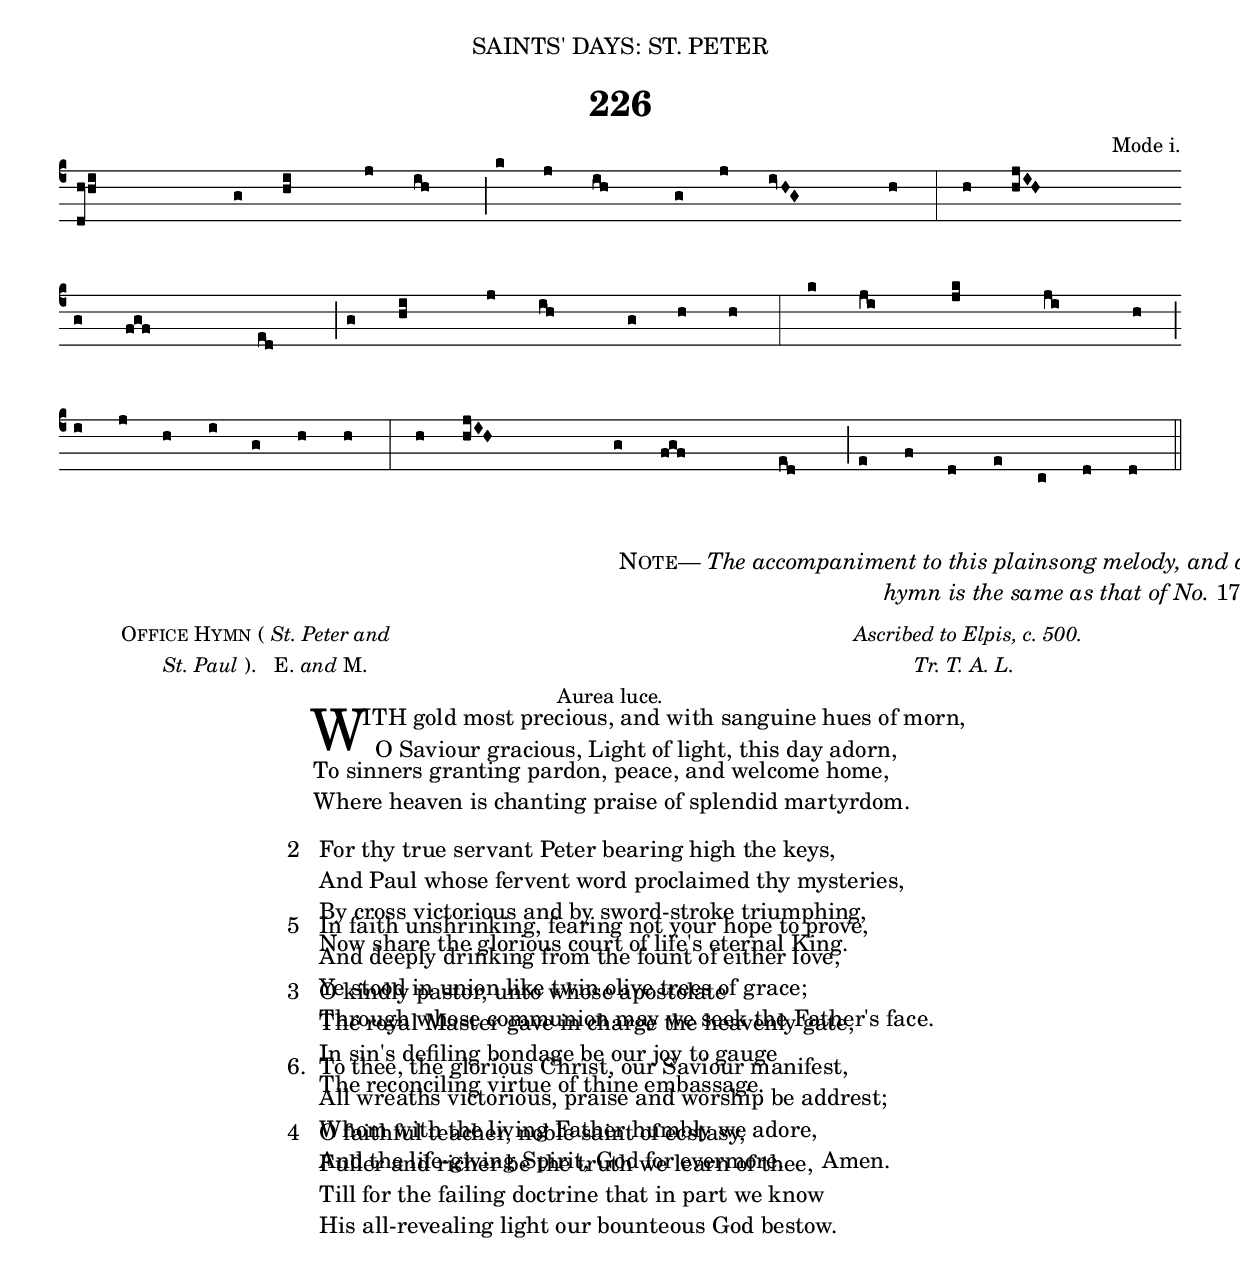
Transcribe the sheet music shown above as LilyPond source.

%%% 354.png
%%% Hymn 226 With gold most precious, and with sanguine hues of morn
%%% Version 1


\version "2.10"

\include "gregorian-init.ly"

\header {
  dedication = \markup {  \center-align { "SAINTS' DAYS: ST. PETER"
	\hspace #0.1 }}	
	
		
  title = "226"
  
  arranger = \markup { \small { "Mode i." }}
  
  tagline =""
}


%%%%%%%%%%%%%%%%%%%%%%%%%%%% Macros

%% macro settings for stemless long note which is 2x duration of regular white note    
ln = {\once \override NoteHead #'duration-log = #0 
           \once \override Stem #'stencil = ##f
           \once \override NoteColumn #'force-hshift = #0.4 }
	   
%%% Plainsong half-bar.  Prints a bar glyph on a plainsong staff slightly shorter than a full height bar.
%%% Corresponds to a half-height bar on a normal SATB staff
%%% This macro works by replacing the glyph used by the \bar "|" function.	
	
phalfbar = {\once \override Staff.BarLine #'stencil = #ly:text-interface::print 
            \once \override Staff.BarLine #'text = \markup  {  \hspace #-0.6 \filled-box #'(0 . 0.15) #'(-1.8 . 1.8 ) #0
            }          
        \bar "||"} 

%%%%%%%%%%%%%%%%%%%%%%%% End of Macro definitions

%%% plainsong voice

plainsong = {  \relative c { 
	\clef "vaticana-do3"
	\set fontSize = #3
        \key c \major 
	\set Staff.midiInstrument = "church organ"


  \[ d8 \pes a' a \pes b \] g \[ a \pes b \] c \[ b \flexa a \] \phalfbar d c \[b \flexa a \] g c \[ \virga b \inclinatum a \inclinatum g \] a \bar "|" a \[ a \pes c \inclinatum b \inclinatum a \]  \bar "" \break
  
  g \[ f g f \] \[ e \flexa d \] \phalfbar g \[ a \pes b \] c \[ b \flexa a \] g a a \bar "|" d \[ c \flexa b \] \[ c \pes d \] \[ c \flexa b \] a \phalfbar \break
	
  b c a b g a a \bar "|" a \[ a \pes c \inclinatum b \inclinatum a \] g \[ f g f \] \[e \flexa d \] \phalfbar e f d e c d d \bar "||"
  
}}


global = {
  \key c \major 
  \set Staff.midiInstrument = "church organ"
}


#(ly:set-option 'point-and-click #f)

\book {

\paper {
 #(set-paper-size "a4")
%% annotate-spacing = ##t
 print-page-number = ##f
 ragged-last-bottom = ##t
 ragged-bottom = ##t
}

\score {	

  \new VaticanaStaff {\plainsong }

\layout {
	
  ragged-right = ##f
  ragged-last = ##f
  \context { \Score timing = ##f }
  \context { \Score \override TimeSignature #'transparent = ##t }
  \context { \Score \remove "Mark_engraver" }
  \context { \Staff \consists "Mark_engraver" }
  
  \context { \VaticanaStaff
           % *** Increases distance between lines of staff  
           \override StaffSymbol #'staff-space = #1.6            
           % *** Changes staff to black instead of default red
           \revert StaffSymbol #'color
           % *** Makes clef bigger       
           \override Clef #'font-size = #3
           % *** Would make ledger lines black, if there were any
           \revert LedgerLineSpanner #'color
           % *** Makes terminal barline visible 
           \override BarLine #'transparent = ##f 
  	   % *** Remove custos
	   \remove Custos_engraver
	   % needed for certain tweaks
	   \consists "Mark_engraver"
           }
     }
} %%% score bracket 


%%% A separate score block to generate the midi 


\score {	
	\new Staff = "midistaff" { \plainsong }

\midi { 
  \context { \Score tempoWholesPerMinute = #(ly:make-moment 80 8) }
       } 
}


%%% Hymn Note markup

\markup { \hspace #54 \center-align { \line { \smallCaps "Note" \hspace #-1.2 ".—" \italic "The accompaniment to this plainsong melody, and also the modern tune to this" }
                          \line { \italic "hymn is the same as that of No." "174." }}}

%%% Lyric titles and attributions

\markup { "           " } %%% force some blank space
\markup { "           " } %%% force some blank space


\markup {
	\column {
	    \line { \small { \hspace #6 \smallCaps  "Office Hymn" "(" \italic "St. Peter and" \hspace #44 \italic "Ascribed to Elpis, c. 500." } } 
	    \line { \small { \hspace #10 \italic "St. Paul" ")."  "  E." \italic "and" "M."   \hspace #52 \italic "Tr. T. A. L." } } 
	    \line { \hspace #48 \small "Aurea luce." }
	
}} 

\markup { \hspace #22 %%add space as necc. to center the column
          \column { %% super column of everything
	              \column { %%stanza 1 is a column of 2 lines  
	                  \line { \hspace #2.2 \column { \lower #2.4 \fontsize #8 "W" }   %%Drop Cap goes here
				  \hspace #-1.0    %% adjust this if other letters are too far from Drop Cap
				  \column  { \raise #0.0 "ITH gold most precious, and with sanguine hues of morn,"
			                                 "  O Saviour gracious, Light of light, this day adorn," } }          
	                  \line {  \hspace #2.5  %%adjust hspace until this line left edge is flush with Drop Cap
				   \lower  #1.56  %%adjust this until the line spacing looks right
				   \column {   
					   "To sinners granting pardon, peace, and welcome home,"
					   "Where heaven is chanting praise of splendid martyrdom."
			                   "               " %%% add vertical spacing between verses		
			  }}
		      }
		      	\line {"2  "
			   \column {	     
				  "For thy true servant Peter bearing high the keys,"
				  "And Paul whose fervent word proclaimed thy mysteries,"
				  "By cross victorious and by sword-stroke triumphing,"
				  "Now share the glorious court of life's eternal King."
				   "               " %%% add vertical spacing between verses
			}}
			\line {"3  "
			   \column {	     
				   "O kindly pastor, unto whose apostolate"
				   "The royal Master gave in charge the heavenly gate,"
				   "In sin's defiling bondage be our joy to gauge"
				   "The reconciling virtue of thine embassage."
				   "               " %%% add vertical spacing between verses
			}}
			\line {"4  "
			   \column {	     
				  "O faithful teacher, noble saint of ecstasy,"
				  "Fuller and richer be the truth we learn of thee,"
				  "Till for the failing doctrine that in part we know"
				  "His all-revealing light our bounteous God bestow."
				   "               " %%% add vertical spacing between verses
			}}
	  }  %%% end super column
} %%% end markup


%%fake score block to occupy space and force a pagebreak.  Can't think of a better way of doing this.
\score{
	{s4 }
\header { breakbefore = ##f piece = ##f opus = ##f tagline = ##f }
\layout{	
	\context { \Staff
		\remove Time_signature_engraver
		\remove Key_engraver
		\remove Clef_engraver
		\remove Staff_symbol_engraver
}}}

%%% Second page
%%% Continuation of lyrics

\markup { \hspace #22 %%add space as necc. to center the column
          \column { %% super column of everything
		\hspace #1 % adds vertical spacing between verses
			\line {"5  "
			   \column {	     
				  "In faith unshrinking, fearing not your hope to prove,"
				  "And deeply drinking from the fount of either love,"
				  "Ye stood in union like twin olive trees of grace;"
				  "Through whose communion may we seek the Father's face."
				   "               " %%% add vertical spacing between verses
			}}
			\line {"6. "
			   \column {	     
				   "To thee, the glorious Christ, our Saviour manifest,"
				   "All wreaths victorious, praise and worship be addrest;"
				   "Whom with the living Father humbly we adore,"
				   "And the life-giving Spirit, God for evermore.      Amen."
				   "               " %%% add vertical spacing between verses
			}}
	  }
} %%% lyric markup bracket

%%%markup for alternative tunes

\markup { \hspace #36 \italic "Or for O. H.," "M. 175" \italic "or" "176." }  

%%% Amen score block

\score {  	
  <<
    <<
  \new VaticanaStaff <<
  \context VaticanaVoice = "plainsongamen"  {  \relative c { 	  
	\set Score.timing = ##f
	\override Staff.Clef #'#'font-size = #3
	\clef "vaticana-do3"
	\set fontSize = #3
	\override Staff.StaffSymbol #'staff-space = #1.6
	 
        \[ d8 e d\]  d4 }} 
                    >> 
 \new Lyrics = "lyrics" { s1 }
 \new ChoirStaff
   <<
   \context Staff = upper \with {  fontSize = #-3  \override StaffSymbol #'staff-space = #(magstep -2) } 
                              << 
	\context Voice = "sopranos" { \relative c' { 
	                                              \clef treble \global
	                                              \voiceOne d8[ e d] \ln d4 \bar "||" }}
	\context Voice = "altos"    { \relative c' { 
	                                              \global
	                                              \voiceTwo  b8[ c b] \ln a4  \bar "||" }}
	                      >>
	\context Staff = lower \with { fontSize = #-3  \override StaffSymbol #'staff-space = #(magstep -2) } 
	                      <<
	\context Voice = "tenors" { \relative c { 
		                                  \clef bass  \global
	                                          \voiceThree  \ln g'4. \ln f4 \bar "||" }}
	\context Voice = "basses" { \relative c { 
	                                          \clef bass  \global
						  \voiceFour g8[ c g] \ln d4 \bar "||" }}
			        >> 
   >>
  \context Lyrics = "lyrics" \lyricsto "tenors" { \override LyricText #'font-size = #-1  A -- men. }
  >>
>>

\header { breakbefore = ##f piece = " " opus = " " }

\layout {
     indent = 13\cm
     raggedright = ##t
     packed = ##f
     \context { \Score \override TimeSignature #'transparent = ##t }
     \context { \Score \override SeparationItem #'padding = #2 }
     \context { \Staff \override VerticalAxisGroup #'minimum-Y-extent = #'( -5 . 4) }
     \context { \Score \remove "Bar_number_engraver"
		timing = ##f 
              }
     \context { \Staff \override NoteHead #'duration-log = #1 }
     \context { \Staff \override Stem #'flag-style = #'no-flag }
     \context { \VaticanaStaff %%customize vaticana staff context 
	          \revert StaffSymbol #'color
		  \revert LedgerLineSpanner #'color
		  \override BarLine #'transparent = ##f 
		  \remove Custos_engraver
 	} 
} 

}

%%% Separate score block for Amen midi minus plainsong voice
%%% Since the minims are quavers in disguise, the tempo has to be adjusted accordingly. A tempo of 2=80 is set.

\score {  	
 \new ChoirStaff
   <<
   \context Staff = upper \with {  fontSize = #-3  \override StaffSymbol #'staff-space = #(magstep -2) } 
                              << 
	\context Voice = "sopranos" { \relative c' { 
	                                              \clef treble \global
	                                              \voiceOne d8[ e d] \ln d4 \bar "||" }}
	\context Voice = "altos"    { \relative c' { 
	                                              \global
	                                              \voiceTwo  b8[ c b] \ln a4  \bar "||" }}
	                      >>
	\context Staff = lower \with { fontSize = #-3  \override StaffSymbol #'staff-space = #(magstep -2) } 
	                      <<
	\context Voice = "tenors" { \relative c { 
		                                  \clef bass  \global
	                                          \voiceThree  \ln g'4. \ln f4 \bar "||" }}
	\context Voice = "basses" { \relative c { 
	                                          \clef bass  \global
						  \voiceFour g8[ c g] \ln d4 \bar "||" }}
			        >> 
   >>
   
\midi {  
   \context { \Score tempoWholesPerMinute = #(ly:make-moment 80 8) } }
      }
	

} %% book bracket

